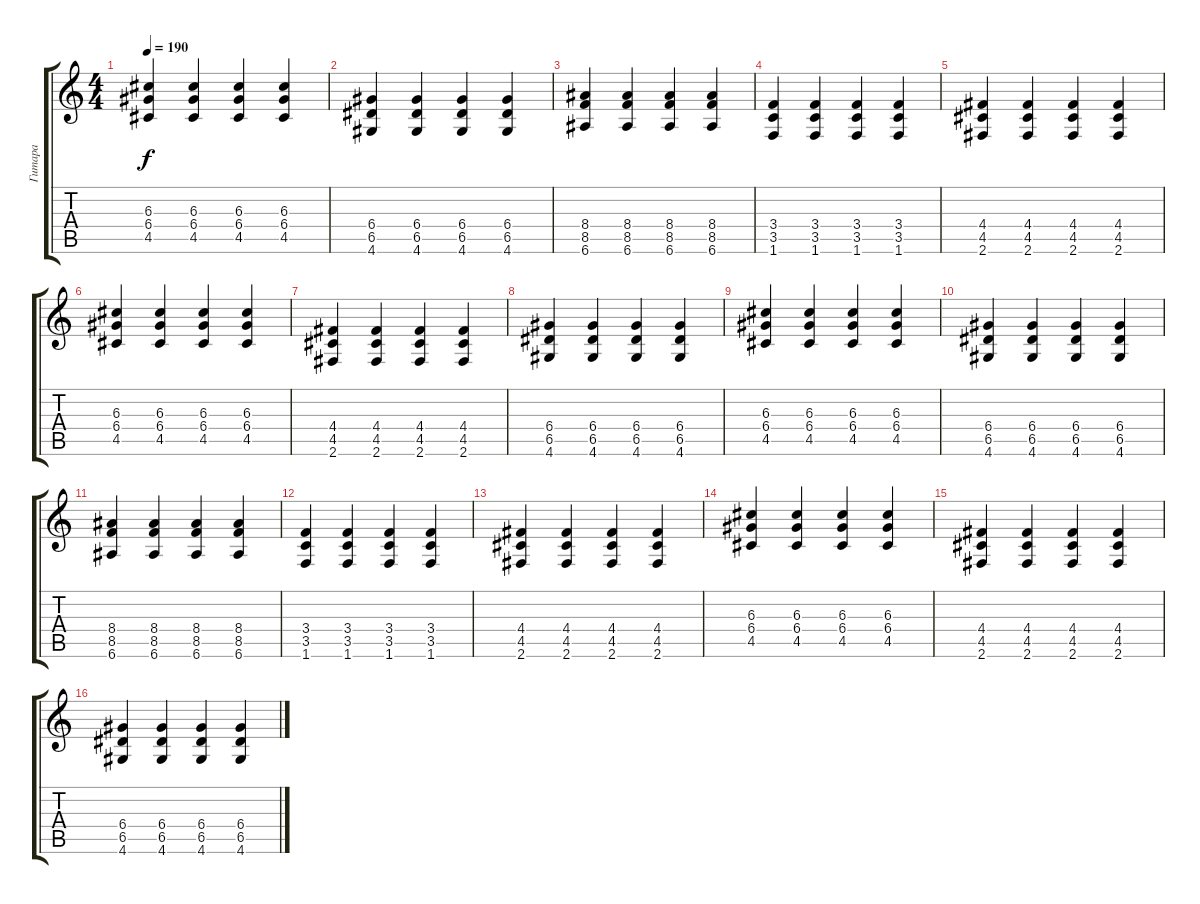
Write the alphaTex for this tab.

\track ("Гитара" "Гитара") {instrument distortionguitar}
\staff {score tabs}
\tuning (E4 B3 G3 D3 A2 E2) {hide}
\ts (4 4)
\tempo 190
\clef g2
\ks c
(6.3 6.4 4.5).4{dy f} (6.3 6.4 4.5).4 (6.3 6.4 4.5).4 (6.3 6.4 4.5).4 |
(6.4 6.5 4.6).4 (6.4 6.5 4.6).4 (6.4 6.5 4.6).4 (6.4 6.5 4.6).4 |
(8.4 8.5 6.6).4 (8.4 8.5 6.6).4 (8.4 8.5 6.6).4 (8.4 8.5 6.6).4 |
(3.4 3.5 1.6).4 (3.4 3.5 1.6).4 (3.4 3.5 1.6).4 (3.4 3.5 1.6).4 |
(4.4 4.5 2.6).4 (4.4 4.5 2.6).4 (4.4 4.5 2.6).4 (4.4 4.5 2.6).4 |
(6.3 6.4 4.5).4 (6.3 6.4 4.5).4 (6.3 6.4 4.5).4 (6.3 6.4 4.5).4 |
(4.4 4.5 2.6).4 (4.4 4.5 2.6).4 (4.4 4.5 2.6).4 (4.4 4.5 2.6).4 |
(6.4 6.5 4.6).4 (6.4 6.5 4.6).4 (6.4 6.5 4.6).4 (6.4 6.5 4.6).4 |
(6.3 6.4 4.5).4 (6.3 6.4 4.5).4 (6.3 6.4 4.5).4 (6.3 6.4 4.5).4 |
(6.4 6.5 4.6).4 (6.4 6.5 4.6).4 (6.4 6.5 4.6).4 (6.4 6.5 4.6).4 |
(8.4 8.5 6.6).4 (8.4 8.5 6.6).4 (8.4 8.5 6.6).4 (8.4 8.5 6.6).4 |
(3.4 3.5 1.6).4 (3.4 3.5 1.6).4 (3.4 3.5 1.6).4 (3.4 3.5 1.6).4 |
(4.4 4.5 2.6).4 (4.4 4.5 2.6).4 (4.4 4.5 2.6).4 (4.4 4.5 2.6).4 |
(6.3 6.4 4.5).4 (6.3 6.4 4.5).4 (6.3 6.4 4.5).4 (6.3 6.4 4.5).4 |
(4.4 4.5 2.6).4 (4.4 4.5 2.6).4 (4.4 4.5 2.6).4 (4.4 4.5 2.6).4 |
(6.4 6.5 4.6).4 (6.4 6.5 4.6).4 (6.4 6.5 4.6).4 (6.4 6.5 4.6).4
